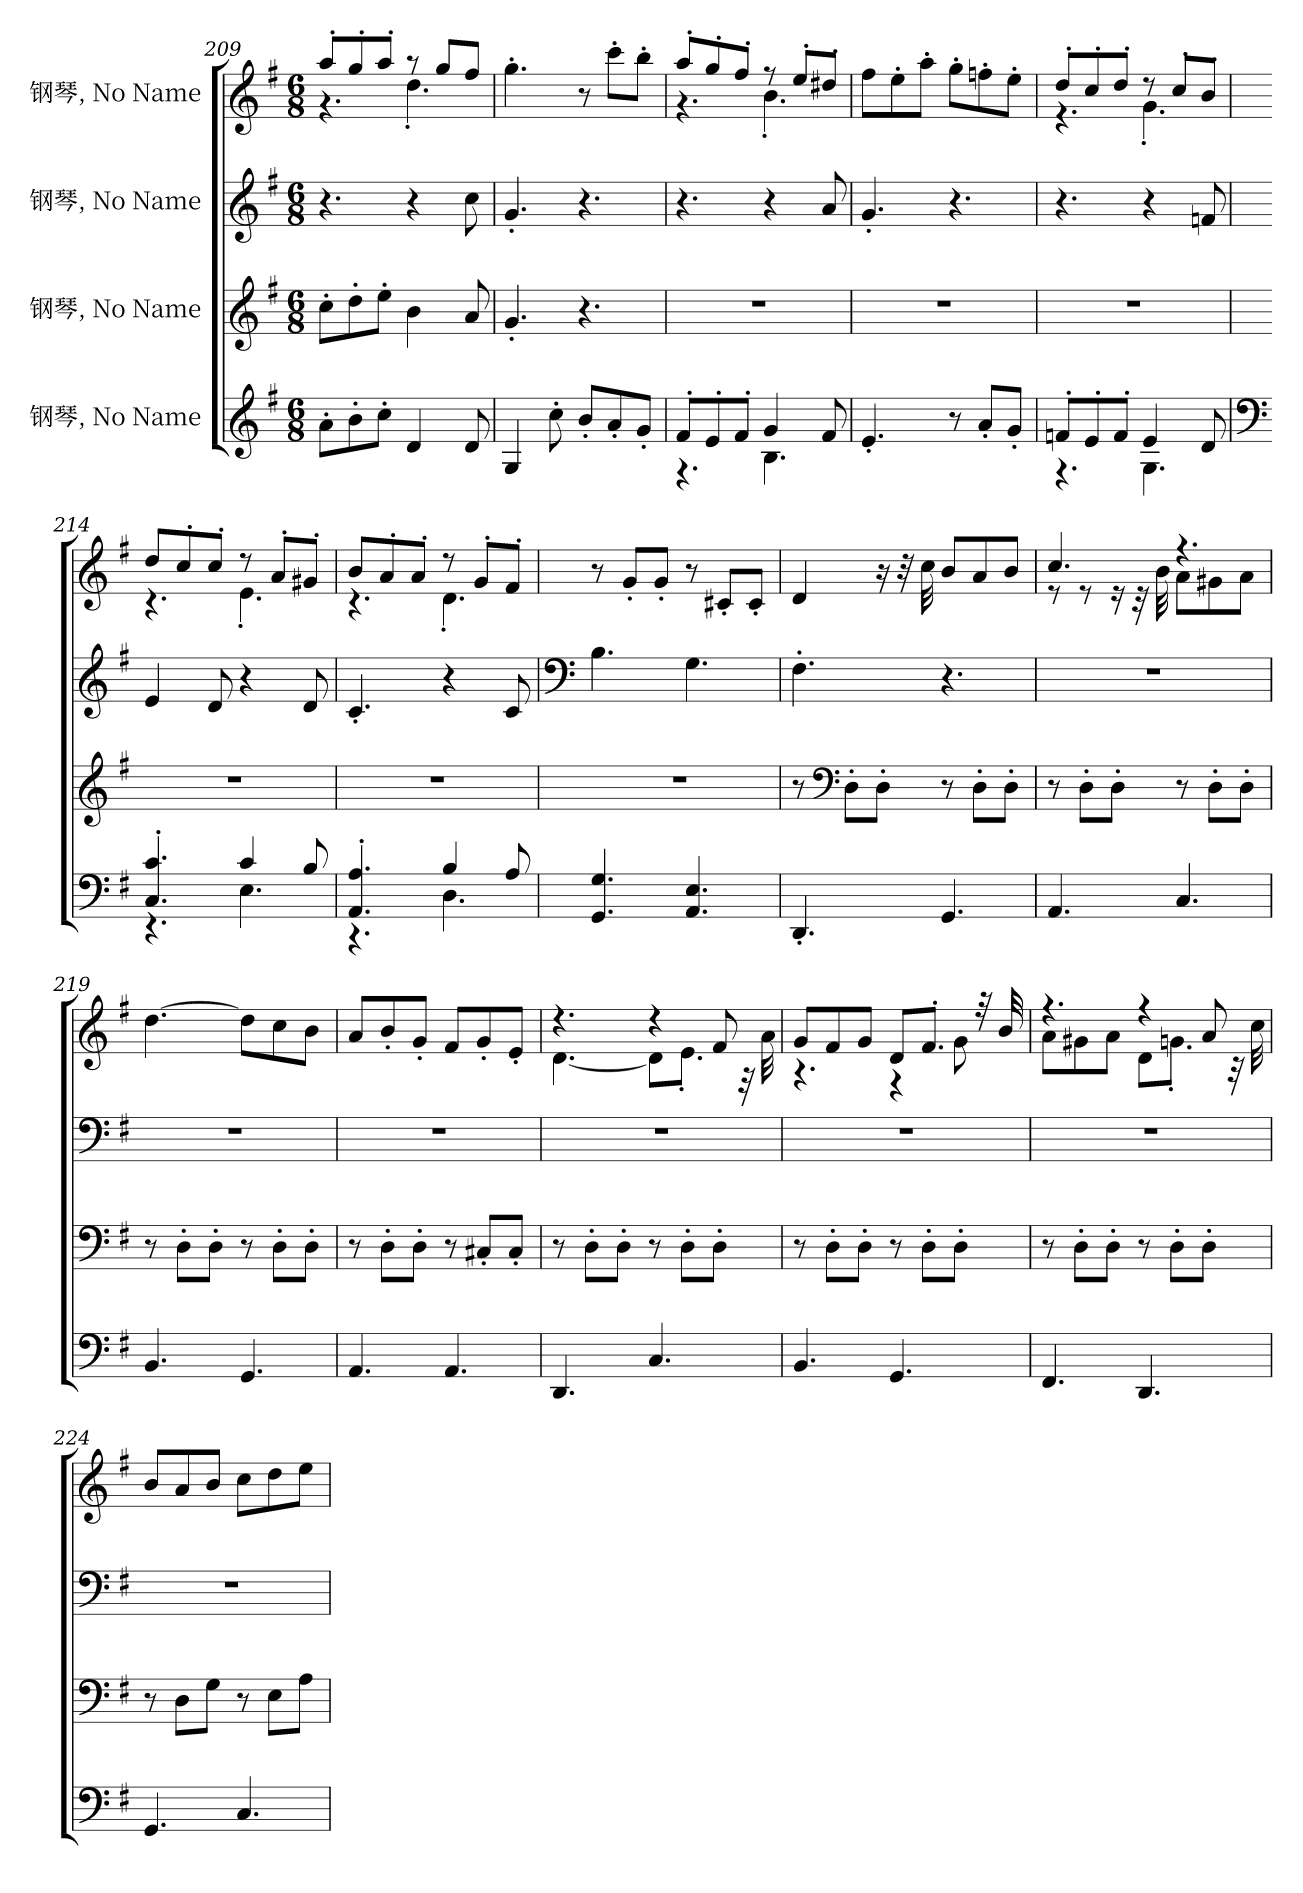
**kern	**kern	**kern	**kern
*part4	*part3	*part2	*part1
*staff4	*staff3	*staff2	*staff1
*I"钢琴, No Name	*I"钢琴, No Name	*I"钢琴, No Name	*I"钢琴, No Name
*clefG2	*clefG2	*clefG2	*clefG2
*k[f#]	*k[f#]	*k[f#]	*k[f#]
*M6/8	*M6/8	*M6/8	*M6/8
=209	=209	=209	=209
*	*	*	*^
8a'\L	8cc'\L	4.r	8aa'/L	4.r
8b'\	8dd'\	.	8gg'/	.
8cc'\J	8ee'\J	.	8aa'/J	.
4d/	4b\	4r	8r	4.dd'\
.	.	.	8gg/L	.
8d/	8a/	8cc\	8ff#/J	.
*	*	*	*v	*v
!!LO:LB:g=z
=210	=210	=210	=210
*	*	*	*MM120
4G/	4.g'/	4.g'/	4.gg'\
8cc'\	.	.	.
8b'/L	4.r	4.r	8r
8a'/	.	.	8ccc'\L
8g'/J	.	.	8bb'\J
=211	=211	=211	=211
*^	*	*	*^
8f#'/L	4.r	2.r	4.r	8aa'/L	4.r
8e'/	.	.	.	8gg'/	.
8f#'/J	.	.	.	8ff#'/J	.
4g/	4.B\	.	4r	8r	4.b'\
.	.	.	.	8ee'/L	.
8f#/	.	.	8a/	8dd#X'/J	.
*v	*v	*	*	*v	*v
=212	=212	=212	=212
4.e'/	2.r	4.g'/	8ff#\L
.	.	.	8ee'\
.	.	.	8aa'\J
8r	.	4.r	8gg'\L
8a'/L	.	.	8ffn'\
8g'/J	.	.	8ee'\J
=213	=213	=213	=213
*^	*	*	*^
8fn'/L	4.r	2.r	4.r	8dd'/L	4.r
8e'/	.	.	.	8cc'/	.
8f'/J	.	.	.	8dd'/J	.
4e/	4.G\	.	4r	8r	4.g'\
.	.	.	.	8cc'/L	.
8d/	.	.	8fn/	8b'/J	.
=214	=214	=214	=214	=214	=214
*clefF4	*	*	*	*	*
4.C/' 4.c/'	4.r	2.r	4e/	8dd/L	4.r
.	.	.	.	8cc'/	.
.	.	.	8d/	8cc'/J	.
4c/	4.E\	.	4r	8r	4.e'\
.	.	.	.	8a'/L	.
8B/	.	.	8d/	8g#X'/J	.
!!LO:PB:g=z	!!
=215	=215	=215	=215	=215	=215
4.AA/' 4.A/'	4.r	2.r	4.c'/	8b/L	4.r
.	.	.	.	8a'/	.
.	.	.	.	8a'/J	.
4B/	4.D\	.	4r	8r	4.d'\
.	.	.	.	8g'/L	.
8A/	.	.	8c/	8f#'/J	.
*v	*v	*	*	*v	*v
=216	=216	=216	=216
*	*	*clefF4	*
4.GG/ 4.G/	2.r	4.B\	8r
.	.	.	8g'/L
.	.	.	8g'/J
4.AA/ 4.E/	.	4.G\	8r
.	.	.	8c#X'/L
.	.	.	8c#'/J
=217	=217	=217	=217
4.DD'/	8r	4.F#'\	4d/
*	*clefF4	*	*
.	8D'\L	.	.
.	8D'\J	.	16r
.	.	.	32r
.	.	.	32cc\
4.GG/	8r	4.r	8b/L
.	8D'\L	.	8a/
.	8D'\J	.	8b/J
=218	=218	=218	=218
*	*	*	*^
4.AA/	8r	2.r	4.cc/	8r
.	8D'\L	.	.	8r
.	8D'\J	.	.	16r
.	.	.	.	32r
.	.	.	.	32b\
4.C/	8r	.	4.r	8a\L
.	8D'\L	.	.	8g#X\
.	8D'\J	.	.	8a\J
*	*	*	*v	*v
=219	=219	=219	=219
4.BB/	8r	2.r	[4.dd\
.	8D'\L	.	.
.	8D'\J	.	.
4.GG/	8r	.	8dd\L]
.	8D'\L	.	8cc\
.	8D'\J	.	8b\J
!!LO:LB:g=z
=220	=220	=220	=220
4.AA/	8r	2.r	8a/L
.	8D'\L	.	8b'/
.	8D'\J	.	8g'/J
4.AA/	8r	.	8f#/L
.	8C#X'/L	.	8g'/
.	8C#'/J	.	8e'/J
=221	=221	=221	=221
*	*	*	*MM138
*	*	*	*^
4.DD/	8r	2.r	4.r	[4.d\
.	8D'\L	.	.	.
.	8D'\J	.	.	.
4.C/	8r	.	4r	8d\L]
.	8D'\L	.	.	8.e'\J
.	8D'\J	.	8f#/	.
.	.	.	.	32r
.	.	.	.	32a\
=222	=222	=222	=222	=222
4.BB/	8r	2.r	8g/L	4.r
.	8D'\L	.	8f#/	.
.	8D'\J	.	8g/J	.
4.GG/	8r	.	8d/L	4r
.	8D'\L	.	8.f#'/J	.
.	8D'\J	.	.	8g\
.	.	.	32r	.
.	.	.	32b/	.
=223	=223	=223	=223	=223
4.FF#/	8r	2.r	4.r	8a\L
.	8D'\L	.	.	8g#X\
.	8D'\J	.	.	8a\J
4.DD/	8r	.	4r	8d\L
.	8D'\L	.	.	8.gn'\J
.	8D'\J	.	8a/	.
.	.	.	.	32r
.	.	.	.	32cc\
*	*	*	*v	*v
!!LO:LB:g=z
=224	=224	=224	=224
4.GG/	8r	2.r	8b/L
.	8D\L	.	8a/
.	8G\J	.	8b/J
4.C/	8r	.	8cc\L
.	8E\L	.	8dd\
.	8A\J	.	8ee\J
=	=	=	=
*-	*-	*-	*-
